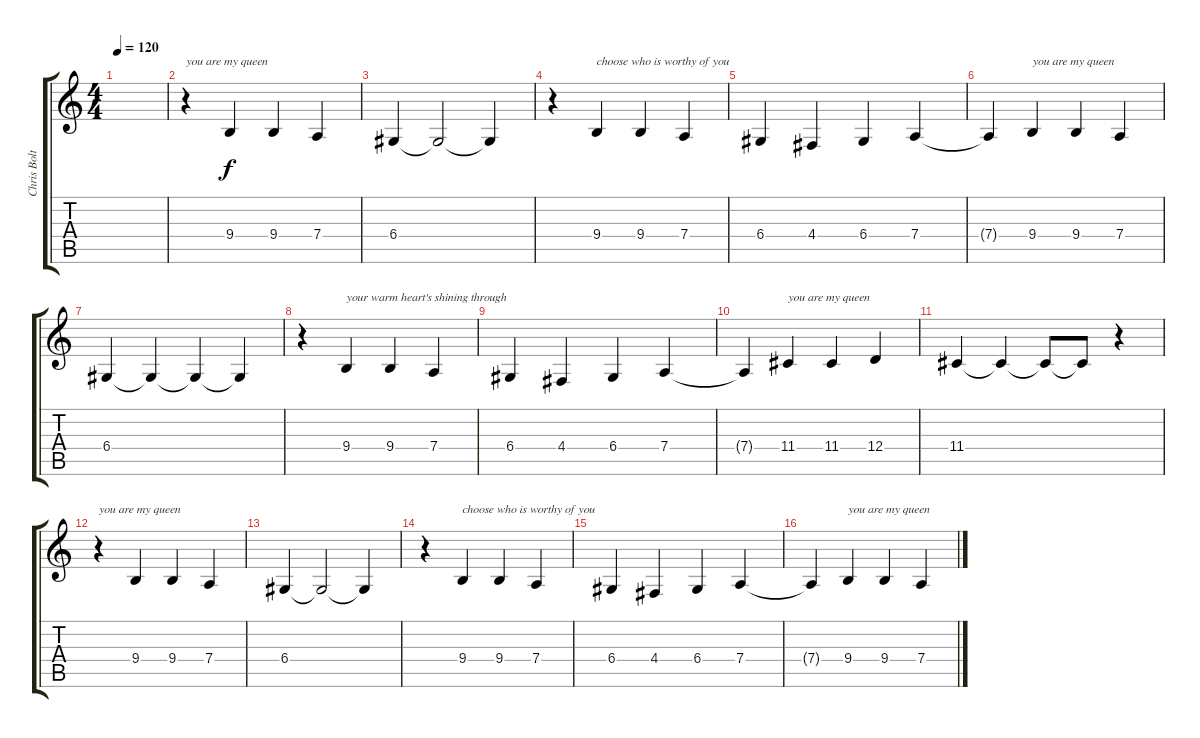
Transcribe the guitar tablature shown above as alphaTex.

\track ("Chris Boltendahl Vocals" "Chris Bolt") {instrument brasssection}
\staff {score tabs}
\tuning (E4 B3 G3 D3 A2 E2) {hide}
\ts (4 4)
\tempo 120
\clef g2
\ks c
|
r.4{txt "you are my queen"} 9.4.4 9.4.4 7.4.4 |
6.4.4 6.4{t}.2 6.4{t}.4 |
r.4 9.4.4{txt "choose who is worthy of you"} 9.4.4 7.4.4 |
6.4.4 4.4.4 6.4.4 7.4.4 |
7.4{t}.4 9.4.4{txt "you are my queen"} 9.4.4 7.4.4 |
6.4.4 6.4{t}.4 6.4{t}.4 6.4{t}.4 |
r.4 9.4.4{txt "your warm heart's shining through"} 9.4.4 7.4.4 |
6.4.4 4.4.4 6.4.4 7.4.4 |
7.4{t}.4 11.4.4{txt "you are my queen"} 11.4.4 12.4.4 |
11.4.4 11.4{t}.4 11.4{t}.8 11.4{t}.8 r.4 |
r.4{txt "you are my queen"} 9.4.4 9.4.4 7.4.4 |
6.4.4 6.4{t}.2 6.4{t}.4 |
r.4 9.4.4{txt "choose who is worthy of you"} 9.4.4 7.4.4 |
6.4.4 4.4.4 6.4.4 7.4.4 |
7.4{t}.4 9.4.4{txt "you are my queen"} 9.4.4 7.4.4
